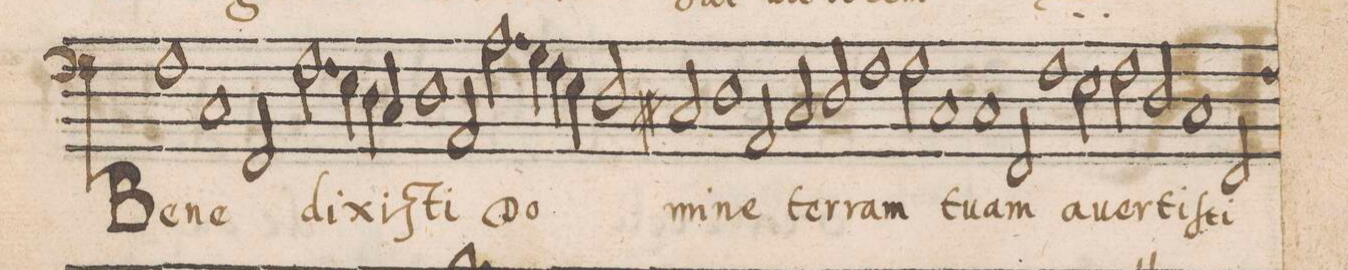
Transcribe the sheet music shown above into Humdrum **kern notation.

**kern	**text
*I"BASSVS	*
*clefF4	*
*k[]	*
*met(C|)	*
*M2/1	*
1F	Be-
1C	-ne-
=38-	=38-
2FF/	.
2.F\	-di-
4E\	.
4D\	-xiſ-
4C/	.
=39-	=39-
1D	-ti
2AA/	.
2.A\	Do-
=40-	=40-
4G\	.
4F\	.
4E\	.
2D/	.
2C#X/	-mi-
=41-	=41-
1D	-ne
2AA/	.
2Cny/	ter-
=42-	=42-
2D/	.
1F	-ram
2F\	.
=43-	=43-
1C	.
1C	tu-
=44-	=44-
2FF/	-am
1F	a-
2E\	-uer-
=45-	=45-
2F\	.
2D/	-tiſ-
1C	.
=46-	=46-
*custos:F	*
2FF/	-ti
*-	*-
